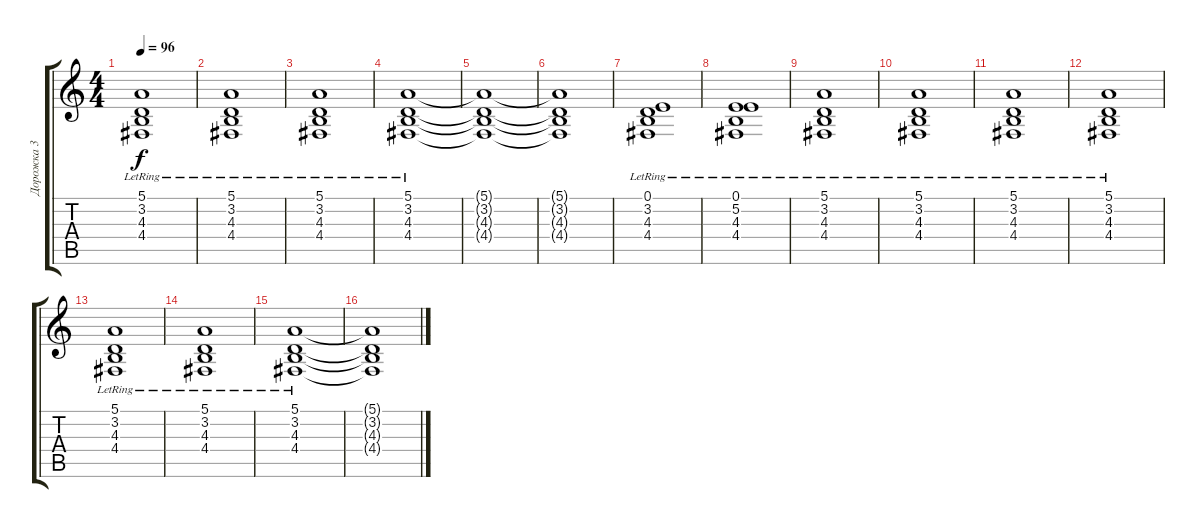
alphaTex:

\track ("Дорожка 3" "Дорожка 3") {solo instrument choiraahs}
\staff {score tabs}
\tuning (E4 B3 G3 D3 A2 E2) {hide}
\ts (4 4)
\tempo 96
\clef g2
\ks c
(5.1{lr} 3.2{lr} 4.3{lr} 4.4{lr}).1{dy f} |
(5.1{lr} 3.2{lr} 4.3{lr} 4.4{lr}).1 |
(5.1{lr} 3.2{lr} 4.3{lr} 4.4{lr}).1 |
(5.1{lr} 3.2{lr} 4.3{lr} 4.4{lr}).1 |
(5.1{t} 3.2{t} 4.3{t} 4.4{t}).1 |
(5.1{t} 3.2{t} 4.3{t} 4.4{t}).1 |
(0.1{lr} 3.2{lr} 4.3{lr} 4.4{lr}).1 |
(0.1{lr} 5.2{lr} 4.3{lr} 4.4{lr}).1 |
(5.1{lr} 3.2{lr} 4.3{lr} 4.4{lr}).1 |
(5.1{lr} 3.2{lr} 4.3{lr} 4.4{lr}).1 |
(5.1{lr} 3.2{lr} 4.3{lr} 4.4{lr}).1 |
(5.1{lr} 3.2{lr} 4.3{lr} 4.4{lr}).1 |
(5.1{lr} 3.2{lr} 4.3{lr} 4.4{lr}).1 |
(5.1{lr} 3.2{lr} 4.3{lr} 4.4{lr}).1 |
(5.1{lr} 3.2{lr} 4.3{lr} 4.4{lr}).1 |
(5.1{t} 3.2{t} 4.3{t} 4.4{t}).1
